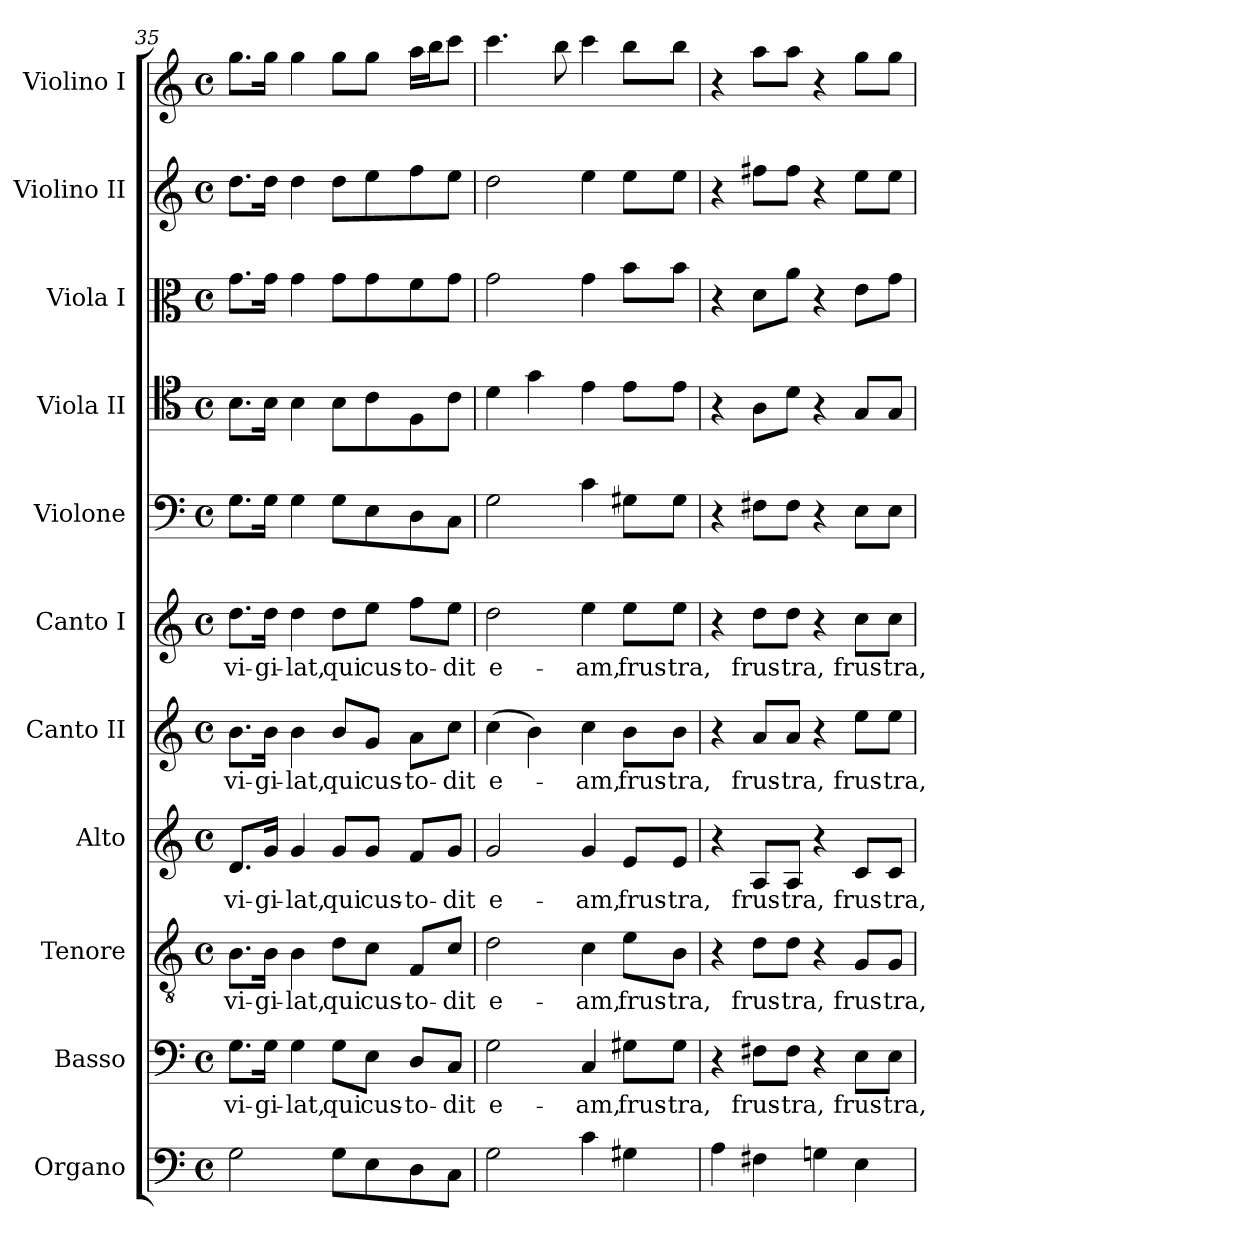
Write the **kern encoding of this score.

**kern	**kern	**text	**kern	**text	**kern	**text	**kern	**text	**kern	**text	**kern	**kern	**kern	**kern	**kern
*part11	*part10	*part10	*part9	*part9	*part8	*part8	*part7	*part7	*part6	*part6	*part5	*part4	*part3	*part2	*part1
*staff11	*staff10	*staff10	*staff9	*staff9	*staff8	*staff8	*staff7	*staff7	*staff6	*staff6	*staff5	*staff4	*staff3	*staff2	*staff1
*I"Organo	*I"Basso	*	*I"Tenore	*	*I"Alto	*	*I"Canto II	*	*I"Canto I	*	*I"Violone	*I"Viola II	*I"Viola I	*I"Violino II	*I"Violino I
*I'Org.	*I'B.	*	*I'T.	*	*I'A.	*	*I'C. II	*	*I'C. I	*	*I'Vne.	*I'Vla. II	*I'Vla. I	*I'Vl. II	*I'Vl. I
*clefF4	*clefF4	*	*clefGv2	*	*clefG2	*	*clefG2	*	*clefG2	*	*clefF4	*clefC4	*clefC3	*clefG2	*clefG2
*	*	*	*ITrd7c12	*	*	*	*	*	*	*	*	*	*	*	*
*k[]	*k[]	*	*k[]	*	*k[]	*	*k[]	*	*k[]	*	*k[]	*k[]	*k[]	*k[]	*k[]
*C:	*C:	*	*C:	*	*C:	*	*C:	*	*C:	*	*C:	*C:	*C:	*C:	*C:
*M4/4	*M4/4	*	*M4/4	*	*M4/4	*	*M4/4	*	*M4/4	*	*M4/4	*M4/4	*M4/4	*M4/4	*M4/4
*met(c)	*met(c)	*	*met(c)	*	*met(c)	*	*met(c)	*	*met(c)	*	*met(c)	*met(c)	*met(c)	*met(c)	*met(c)
=35	=35	=35	=35	=35	=35	=35	=35	=35	=35	=35	=35	=35	=35	=35	=35
!	!	!LO:LY:b:color=#000000	!	!	!	!	!	!	!	!	!	!	!	!	!
!	!	!	!	!LO:LY:b:color=#000000	!	!	!	!	!	!	!	!	!	!	!
!	!	!	!	!	!	!LO:LY:b:color=#000000	!	!	!	!	!	!	!	!	!
!	!	!	!	!	!	!	!	!LO:LY:b:color=#000000	!	!	!	!	!	!	!
!	!	!	!	!	!	!	!	!	!	!LO:LY:b:color=#000000	!	!	!	!	!
2Gi\	8.Gi\L	vi-	8.BBi\L	vi-	8.di/L	vi-	8.bi\L	vi-	8.ddi\L	vi-	8.Gi\L	8.Bi\L	8.gi\L	8.ddi\L	8.ggi\L
!	!	!LO:LY:b:color=#000000	!	!	!	!	!	!	!	!	!	!	!	!	!
!	!	!	!	!LO:LY:b:color=#000000	!	!	!	!	!	!	!	!	!	!	!
!	!	!	!	!	!	!LO:LY:b:color=#000000	!	!	!	!	!	!	!	!	!
!	!	!	!	!	!	!	!	!LO:LY:b:color=#000000	!	!	!	!	!	!	!
!	!	!	!	!	!	!	!	!	!	!LO:LY:b:color=#000000	!	!	!	!	!
.	16Gi\Jk	-gi-	16BBi\Jk	-gi-	16gi/Jk	-gi-	16bi\Jk	-gi-	16ddi\Jk	-gi-	16Gi\Jk	16Bi\Jk	16gi\Jk	16ddi\Jk	16ggi\Jk
!	!	!LO:LY:b:color=#000000	!	!	!	!	!	!	!	!	!	!	!	!	!
!	!	!	!	!LO:LY:b:color=#000000	!	!	!	!	!	!	!	!	!	!	!
!	!	!	!	!	!	!LO:LY:b:color=#000000	!	!	!	!	!	!	!	!	!
!	!	!	!	!	!	!	!	!LO:LY:b:color=#000000	!	!	!	!	!	!	!
!	!	!	!	!	!	!	!	!	!	!LO:LY:b:color=#000000	!	!	!	!	!
.	4Gi\	-lat,	4BBi\	-lat,	4gi/	-lat,	4bi\	-lat,	4ddi\	-lat,	4Gi\	4Bi\	4gi\	4ddi\	4ggi\
!	!	!LO:LY:b:color=#000000	!	!	!	!	!	!	!	!	!	!	!	!	!
!	!	!	!	!LO:LY:b:color=#000000	!	!	!	!	!	!	!	!	!	!	!
!	!	!	!	!	!	!LO:LY:b:color=#000000	!	!	!	!	!	!	!	!	!
!	!	!	!	!	!	!	!	!LO:LY:b:color=#000000	!	!	!	!	!	!	!
!	!	!	!	!	!	!	!	!	!	!LO:LY:b:color=#000000	!	!	!	!	!
8Gi\L	8Gi\L	qui	8Di\L	qui	8gi/L	qui	8bi/L	qui	8ddi\L	qui	8Gi\L	8Bi\L	8gi\L	8ddi\L	8ggi\L
!	!	!LO:LY:b:color=#000000	!	!	!	!	!	!	!	!	!	!	!	!	!
!	!	!	!	!LO:LY:b:color=#000000	!	!	!	!	!	!	!	!	!	!	!
!	!	!	!	!	!	!LO:LY:b:color=#000000	!	!	!	!	!	!	!	!	!
!	!	!	!	!	!	!	!	!LO:LY:b:color=#000000	!	!	!	!	!	!	!
!	!	!	!	!	!	!	!	!	!	!LO:LY:b:color=#000000	!	!	!	!	!
8Ei\	8Ei\J	cus-	8Ci\J	cus-	8gi/J	cus-	8gi/J	cus-	8eei\J	cus-	8Ei\	8ci\	8gi\	8eei\	8ggi\J
!	!	!LO:LY:b:color=#000000	!	!	!	!	!	!	!	!	!	!	!	!	!
!	!	!	!	!LO:LY:b:color=#000000	!	!	!	!	!	!	!	!	!	!	!
!	!	!	!	!	!	!LO:LY:b:color=#000000	!	!	!	!	!	!	!	!	!
!	!	!	!	!	!	!	!	!LO:LY:b:color=#000000	!	!	!	!	!	!	!
!	!	!	!	!	!	!	!	!	!	!LO:LY:b:color=#000000	!	!	!	!	!
8Di\	8Di/L	-to-	8FFi/L	-to-	8fi/L	-to-	8ai\L	-to-	8ffi\L	-to-	8Di\	8Fi\	8fi\	8ffi\	16aai\LL
.	.	.	.	.	.	.	.	.	.	.	.	.	.	.	16bbi\J
!	!	!LO:LY:b:color=#000000	!	!	!	!	!	!	!	!	!	!	!	!	!
!	!	!	!	!LO:LY:b:color=#000000	!	!	!	!	!	!	!	!	!	!	!
!	!	!	!	!	!	!LO:LY:b:color=#000000	!	!	!	!	!	!	!	!	!
!	!	!	!	!	!	!	!	!LO:LY:b:color=#000000	!	!	!	!	!	!	!
!	!	!	!	!	!	!	!	!	!	!LO:LY:b:color=#000000	!	!	!	!	!
8Ci\J	8Ci/J	-dit	8Ci/J	-dit	8gi/J	-dit	8cci\J	-dit	8eei\J	-dit	8Ci\J	8ci\J	8gi\J	8eei\J	8ccci\J
!!LO:PB:g=z
=36	=36	=36	=36	=36	=36	=36	=36	=36	=36	=36	=36	=36	=36	=36	=36
!	!	!LO:LY:b:color=#000000	!	!	!	!	!	!	!	!	!	!	!	!	!
!	!	!	!	!LO:LY:b:color=#000000	!	!	!	!	!	!	!	!	!	!	!
!	!	!	!	!	!	!LO:LY:b:color=#000000	!	!	!	!	!	!	!	!	!
!	!	!	!	!	!	!	!	!LO:LY:b:color=#000000	!	!	!	!	!	!	!
!	!	!	!	!	!	!	!	!	!	!LO:LY:b:color=#000000	!	!	!	!	!
2Gi\	2Gi\	e-	2Di\	e-	2gi/	e-	(4cci\	e-	2ddi\	e-	2Gi\	4di\	2gi\	2ddi\	4.ccci\
.	.	.	.	.	.	.	4bi\)	.	.	.	.	4gi\	.	.	.
.	.	.	.	.	.	.	.	.	.	.	.	.	.	.	8bbi\
!	!	!LO:LY:b:color=#000000	!	!	!	!	!	!	!	!	!	!	!	!	!
!	!	!	!	!LO:LY:b:color=#000000	!	!	!	!	!	!	!	!	!	!	!
!	!	!	!	!	!	!LO:LY:b:color=#000000	!	!	!	!	!	!	!	!	!
!	!	!	!	!	!	!	!	!LO:LY:b:color=#000000	!	!	!	!	!	!	!
!	!	!	!	!	!	!	!	!	!	!LO:LY:b:color=#000000	!	!	!	!	!
4ci\	4Ci/	-am,	4Ci\	-am,	4gi/	-am,	4cci\	-am,	4eei\	-am,	4ci\	4ei\	4gi\	4eei\	4ccci\
!	!	!LO:LY:b:color=#000000	!	!	!	!	!	!	!	!	!	!	!	!	!
!	!	!	!	!LO:LY:b:color=#000000	!	!	!	!	!	!	!	!	!	!	!
!	!	!	!	!	!	!LO:LY:b:color=#000000	!	!	!	!	!	!	!	!	!
!	!	!	!	!	!	!	!	!LO:LY:b:color=#000000	!	!	!	!	!	!	!
!	!	!	!	!	!	!	!	!	!	!LO:LY:b:color=#000000	!	!	!	!	!
4G#Xi\	8G#Xi\L	frus-	8Ei\L	frus-	8ei/L	frus-	8bi\L	frus-	8eei\L	frus-	8G#Xi\L	8ei\L	8bi\L	8eei\L	8bbi\L
!	!	!LO:LY:b:color=#000000	!	!	!	!	!	!	!	!	!	!	!	!	!
!	!	!	!	!LO:LY:b:color=#000000	!	!	!	!	!	!	!	!	!	!	!
!	!	!	!	!	!	!LO:LY:b:color=#000000	!	!	!	!	!	!	!	!	!
!	!	!	!	!	!	!	!	!LO:LY:b:color=#000000	!	!	!	!	!	!	!
!	!	!	!	!	!	!	!	!	!	!LO:LY:b:color=#000000	!	!	!	!	!
.	8G#i\J	-tra,	8BBi\J	-tra,	8ei/J	-tra,	8bi\J	-tra,	8eei\J	-tra,	8G#i\J	8ei\J	8bi\J	8eei\J	8bbi\J
=37	=37	=37	=37	=37	=37	=37	=37	=37	=37	=37	=37	=37	=37	=37	=37
4Ai\	4r	.	4r	.	4r	.	4r	.	4r	.	4r	4r	4r	4r	4r
!	!	!LO:LY:b:color=#000000	!	!	!	!	!	!	!	!	!	!	!	!	!
!	!	!	!	!LO:LY:b:color=#000000	!	!	!	!	!	!	!	!	!	!	!
!	!	!	!	!	!	!LO:LY:b:color=#000000	!	!	!	!	!	!	!	!	!
!	!	!	!	!	!	!	!	!LO:LY:b:color=#000000	!	!	!	!	!	!	!
!	!	!	!	!	!	!	!	!	!	!LO:LY:b:color=#000000	!	!	!	!	!
4F#Xi\	8F#Xi\L	frus-	8Di\L	frus-	8Ai/L	frus-	8ai/L	frus-	8ddi\L	frus-	8F#Xi\L	8Ai\L	8di\L	8ff#Xi\L	8aai\L
!	!	!LO:LY:b:color=#000000	!	!	!	!	!	!	!	!	!	!	!	!	!
!	!	!	!	!LO:LY:b:color=#000000	!	!	!	!	!	!	!	!	!	!	!
!	!	!	!	!	!	!LO:LY:b:color=#000000	!	!	!	!	!	!	!	!	!
!	!	!	!	!	!	!	!	!LO:LY:b:color=#000000	!	!	!	!	!	!	!
!	!	!	!	!	!	!	!	!	!	!LO:LY:b:color=#000000	!	!	!	!	!
.	8F#i\J	-tra,	8Di\J	-tra,	8Ai/J	-tra,	8ai/J	-tra,	8ddi\J	-tra,	8F#i\J	8di\J	8ai\J	8ff#i\J	8aai\J
4Gni\	4r	.	4r	.	4r	.	4r	.	4r	.	4r	4r	4r	4r	4r
!	!	!LO:LY:b:color=#000000	!	!	!	!	!	!	!	!	!	!	!	!	!
!	!	!	!	!LO:LY:b:color=#000000	!	!	!	!	!	!	!	!	!	!	!
!	!	!	!	!	!	!LO:LY:b:color=#000000	!	!	!	!	!	!	!	!	!
!	!	!	!	!	!	!	!	!LO:LY:b:color=#000000	!	!	!	!	!	!	!
!	!	!	!	!	!	!	!	!	!	!LO:LY:b:color=#000000	!	!	!	!	!
4Ei\	8Ei\L	frus-	8GGi/L	frus-	8ci/L	frus-	8eei\L	frus-	8cci\L	frus-	8Ei\L	8Gi/L	8ei\L	8eei\L	8ggi\L
!	!	!LO:LY:b:color=#000000	!	!	!	!	!	!	!	!	!	!	!	!	!
!	!	!	!	!LO:LY:b:color=#000000	!	!	!	!	!	!	!	!	!	!	!
!	!	!	!	!	!	!LO:LY:b:color=#000000	!	!	!	!	!	!	!	!	!
!	!	!	!	!	!	!	!	!LO:LY:b:color=#000000	!	!	!	!	!	!	!
!	!	!	!	!	!	!	!	!	!	!LO:LY:b:color=#000000	!	!	!	!	!
.	8Ei\J	-tra,	8GGi/J	-tra,	8ci/J	-tra,	8eei\J	-tra,	8cci\J	-tra,	8Ei\J	8Gi/J	8gi\J	8eei\J	8ggi\J
=	=	=	=	=	=	=	=	=	=	=	=	=	=	=	=
*-	*-	*-	*-	*-	*-	*-	*-	*-	*-	*-	*-	*-	*-	*-	*-
